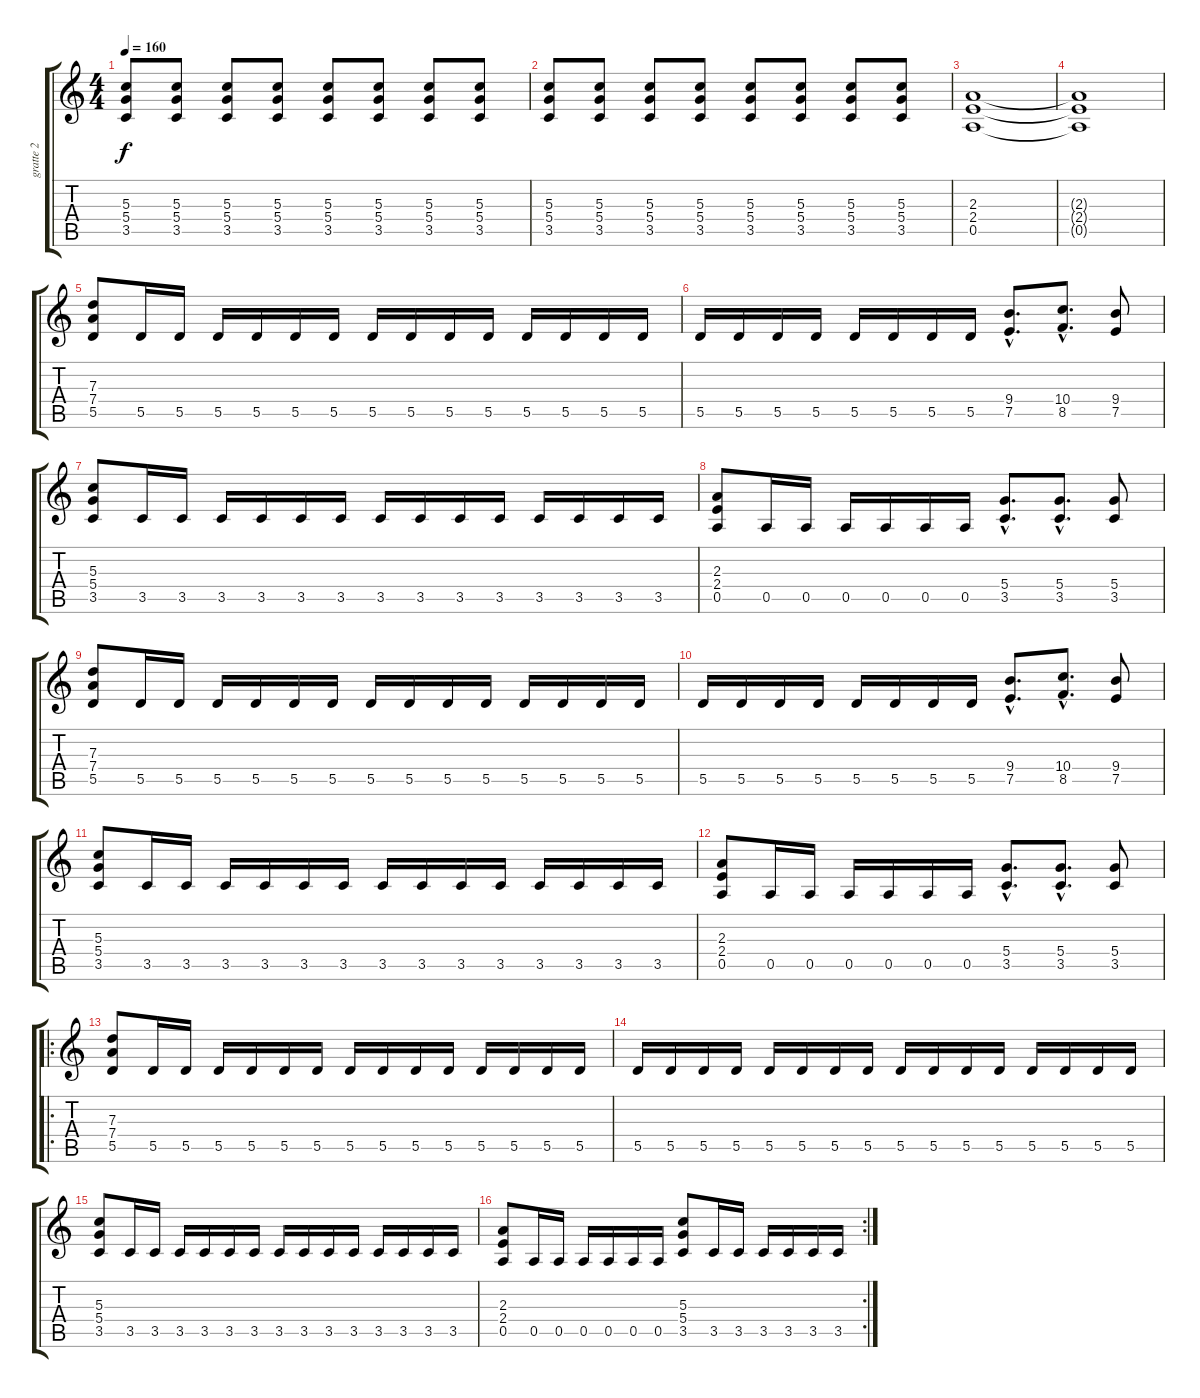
\track ("gratte 2" "gratte 2") {instrument distortionguitar}
\staff {score tabs}
\tuning (E4 B3 G3 D3 A2 E2) {hide}
\ts (4 4)
\tempo 160
\clef g2
\ks c
(5.3 5.4 3.5).8{dy f} (5.3 5.4 3.5).8 (5.3 5.4 3.5).8 (5.3 5.4 3.5).8 (5.3 5.4 3.5).8 (5.3 5.4 3.5).8 (5.3 5.4 3.5).8 (5.3 5.4 3.5).8 |
(5.3 5.4 3.5).8 (5.3 5.4 3.5).8 (5.3 5.4 3.5).8 (5.3 5.4 3.5).8 (5.3 5.4 3.5).8 (5.3 5.4 3.5).8 (5.3 5.4 3.5).8 (5.3 5.4 3.5).8 |
(2.3 2.4 0.5).1 |
(2.3{t} 2.4{t} 0.5{t}).1 |
(7.3 7.4 5.5).8 5.5.16 5.5.16 5.5.16 5.5.16 5.5.16 5.5.16 5.5.16 5.5.16 5.5.16 5.5.16 5.5.16 5.5.16 5.5.16 5.5.16 |
5.5.16 5.5.16 5.5.16 5.5.16 5.5.16 5.5.16 5.5.16 5.5.16 (9.4{hac} 7.5{hac}).8{d} (10.4{hac} 8.5{hac}).8{d} (9.4 7.5).8 |
(5.3 5.4 3.5).8 3.5.16 3.5.16 3.5.16 3.5.16 3.5.16 3.5.16 3.5.16 3.5.16 3.5.16 3.5.16 3.5.16 3.5.16 3.5.16 3.5.16 |
(2.3 2.4 0.5).8 0.5.16 0.5.16 0.5.16 0.5.16 0.5.16 0.5.16 (5.4{hac} 3.5{hac}).8{d} (5.4{hac} 3.5{hac}).8{d} (5.4 3.5).8 |
(7.3 7.4 5.5).8 5.5.16 5.5.16 5.5.16 5.5.16 5.5.16 5.5.16 5.5.16 5.5.16 5.5.16 5.5.16 5.5.16 5.5.16 5.5.16 5.5.16 |
5.5.16 5.5.16 5.5.16 5.5.16 5.5.16 5.5.16 5.5.16 5.5.16 (9.4{hac} 7.5{hac}).8{d} (10.4{hac} 8.5{hac}).8{d} (9.4 7.5).8 |
(5.3 5.4 3.5).8 3.5.16 3.5.16 3.5.16 3.5.16 3.5.16 3.5.16 3.5.16 3.5.16 3.5.16 3.5.16 3.5.16 3.5.16 3.5.16 3.5.16 |
(2.3 2.4 0.5).8 0.5.16 0.5.16 0.5.16 0.5.16 0.5.16 0.5.16 (5.4{hac} 3.5{hac}).8{d} (5.4{hac} 3.5{hac}).8{d} (5.4 3.5).8 |
\ro
(7.3 7.4 5.5).8 5.5.16 5.5.16 5.5.16 5.5.16 5.5.16 5.5.16 5.5.16 5.5.16 5.5.16 5.5.16 5.5.16 5.5.16 5.5.16 5.5.16 |
5.5.16 5.5.16 5.5.16 5.5.16 5.5.16 5.5.16 5.5.16 5.5.16 5.5.16 5.5.16 5.5.16 5.5.16 5.5.16 5.5.16 5.5.16 5.5.16 |
(5.3 5.4 3.5).8 3.5.16 3.5.16 3.5.16 3.5.16 3.5.16 3.5.16 3.5.16 3.5.16 3.5.16 3.5.16 3.5.16 3.5.16 3.5.16 3.5.16 |
\rc 2
(2.3 2.4 0.5).8 0.5.16 0.5.16 0.5.16 0.5.16 0.5.16 0.5.16 (5.3 5.4 3.5).8 3.5.16 3.5.16 3.5.16 3.5.16 3.5.16 3.5.16
